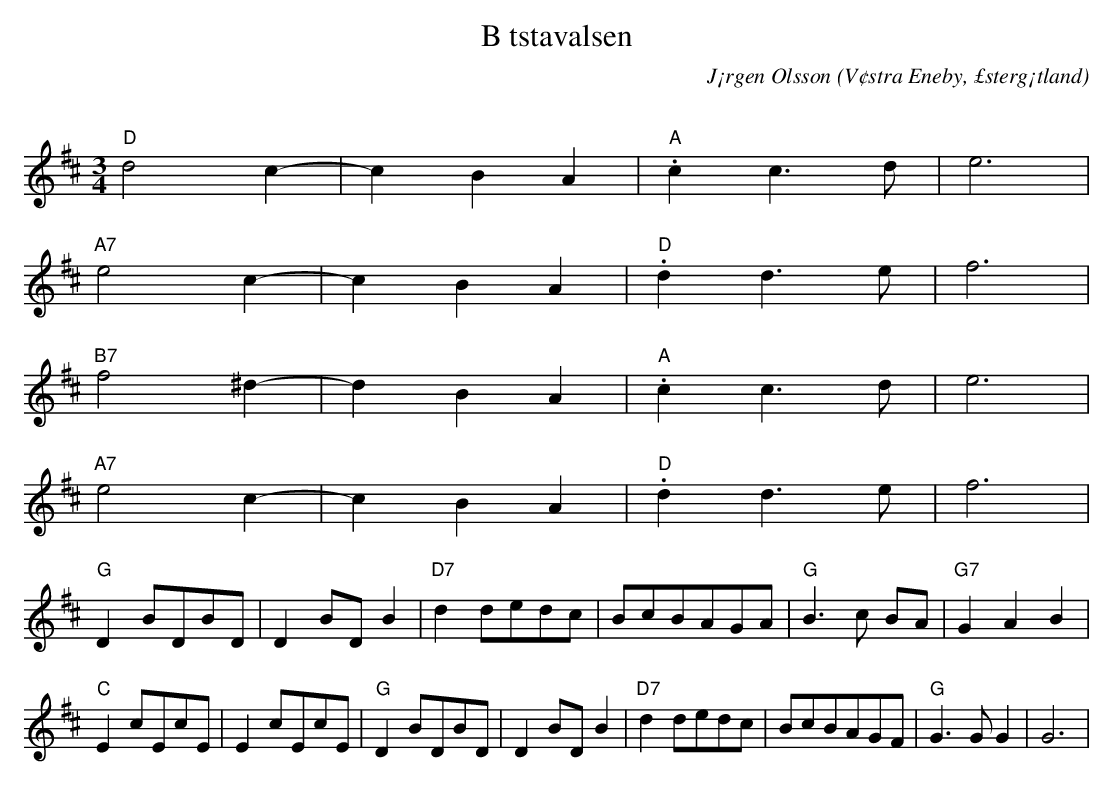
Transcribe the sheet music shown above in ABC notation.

X:1
T:B tstavalsen
C:J¡rgen Olsson
O:V¢stra Eneby, £sterg¡tland
Q:160
M:3/4
L:1/8
K:D
"D"d4 c2-|c2B2A2 |"A".c2 c3 d|e6 |
"A7" e4 c2-|c2B2A2 |"D".d2 d3 e|f6 |
"B7"f4 ^d2-|d2B2A2 |"A".c2 c3 d|e6 |
"A7" e4 c2-|c2B2A2 |"D".d2 d3 e|f6 |
"G" D2 BDBD |D2 BD B2 |"D7"d2 dedc| BcBAGA|"G"B3 c BA|"G7" G2A2B2|
"C"E2 cEcE |E2 cEcE|"G" D2 BDBD |D2 BD B2 |"D7"d2 dedc| BcBAGF|"G" G3 G G2| G6 |
